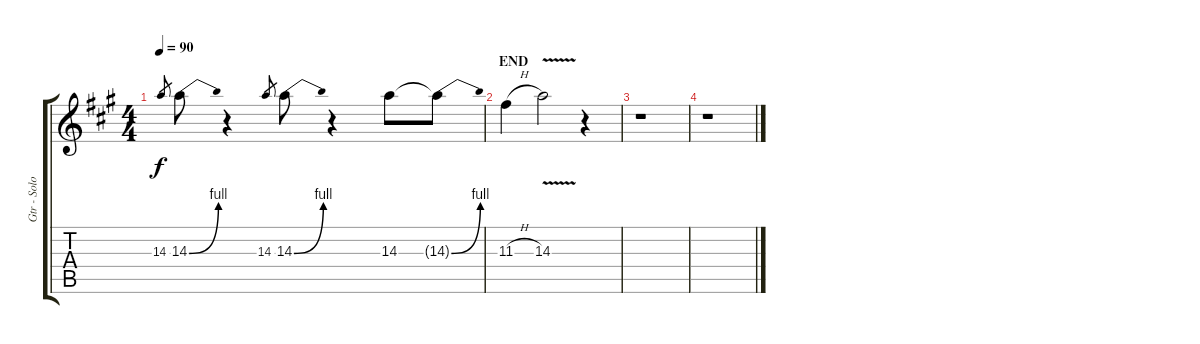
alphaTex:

\track ("Gtr - Solo" "Gtr - Solo") {instrument overdrivenguitar}
\staff {score tabs}
\tuning (E4 B3 G3 D3 A2 E2) {hide}
\ts (4 4)
\tempo 90
\clef g2
\ks f#minor
14.3.8{gr dy f} 14.3{be (bend 0 0 60 4)}.8 r.4 14.3.8{gr} 14.3{be (bend 0 0 60 4)}.8 r.4 14.3.8 14.3{be (bend 0 0 60 4) t}.8 |
\section ("" "END")
11.3{h}.4 14.3{v}.2 r.4 |
r.1 |
r.1
